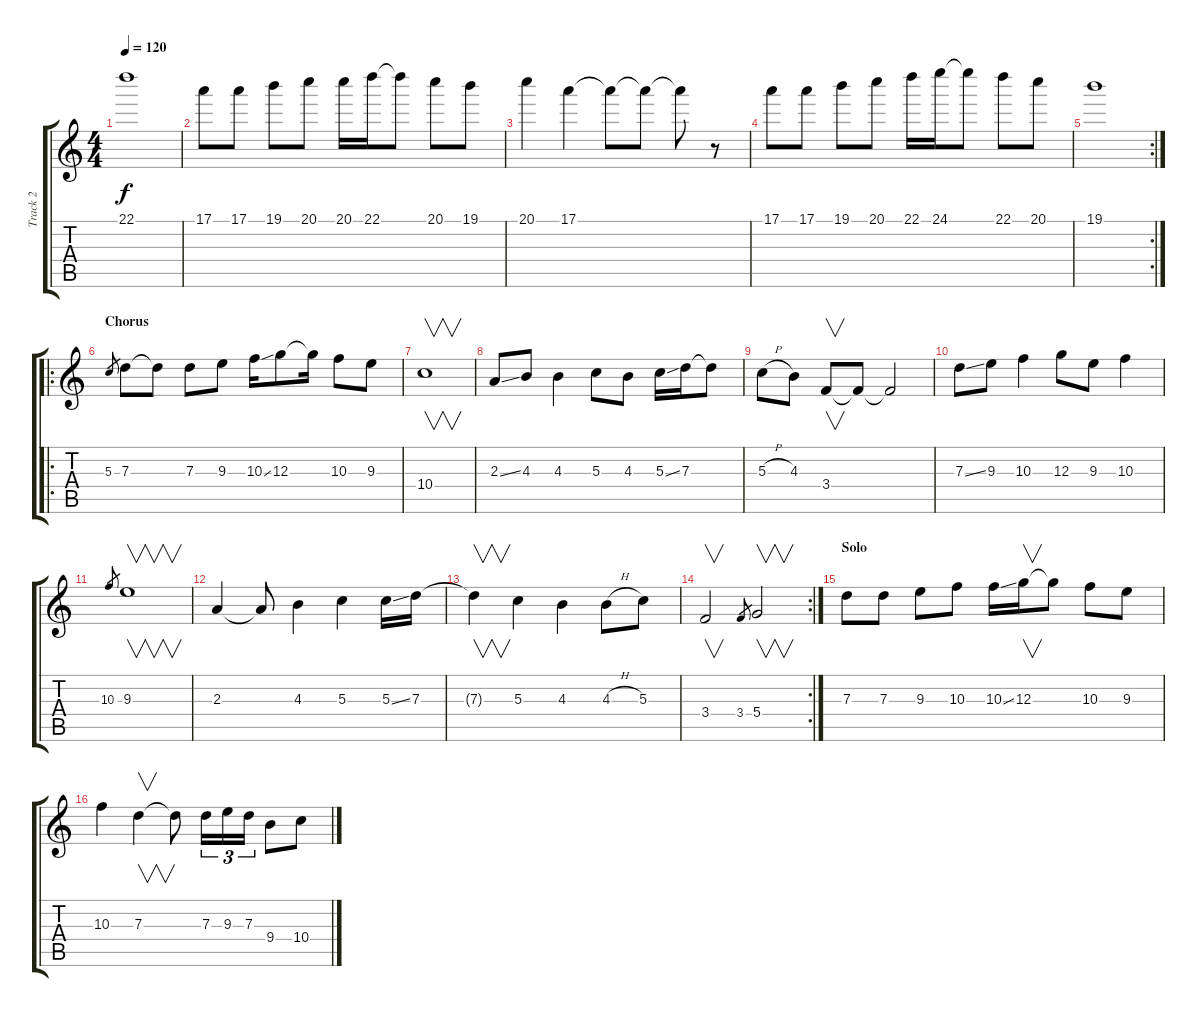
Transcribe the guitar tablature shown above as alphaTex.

\track ("Track 2" "Track 2") {instrument electricguitarjazz}
\staff {score tabs}
\tuning (E4 B3 G3 D3 A2 D2) {hide}
\ts (4 4)
\tempo 120
\clef g2
\ks c
22.1.1{dy f} |
17.1.8{volume 14 instrument acousticgrandpiano} 17.1.8 19.1.8 20.1.8 20.1.16 22.1.16 22.1{t}.8 20.1.8 19.1.8 |
20.1.4 17.1.4 17.1{t}.8 17.1{t}.8 17.1{t}.8 r.8 |
17.1.8 17.1.8 19.1.8 20.1.8 22.1.16 24.1.16 24.1{t}.8 22.1.8 20.1.8 |
\rc 2
19.1.1 |
\ro
\section ("" "Chorus")
5.3.8{gr} 7.3.8{instrument distortionguitar} 7.3{t}.8 7.3.8 9.3.8 10.3{ss}.16 12.3.8 12.3{t}.16 10.3.8 9.3.8 |
10.4.1{v} |
2.3{ss}.8 4.3.8 4.3.4 5.3.8 4.3.8 5.3{ss}.16 7.3.16 7.3{t}.8 |
5.3{h}.8 4.3.8 3.4.8{v} 3.4{t}.8 3.4{t}.2 |
7.3{ss}.8 9.3.8 10.3.4 12.3.8 9.3.8 10.3.4 |
10.3.8{gr} 9.3.1{v} |
2.3.4 2.3{t}.8 4.3.4 5.3.4 5.3{ss}.16 7.3.16 |
7.3{t}.4{v} 5.3.4 4.3.4 4.3{h}.8 5.3.8 |
\rc 2
3.4.2{v} 3.4.8{gr} 5.4.2{v} |
\section ("" "Solo")
7.3.8{instrument guitarharmonics} 7.3.8 9.3.8 10.3.8 10.3{ss}.16 12.3.16{v} 12.3{t}.8 10.3.8 9.3.8 |
10.3.4 7.3.4{v} 7.3{t}.8 7.3.16{tu (3 2)} 9.3.16{tu (3 2)} 7.3.16{tu (3 2)} 9.4.8 10.4.8
